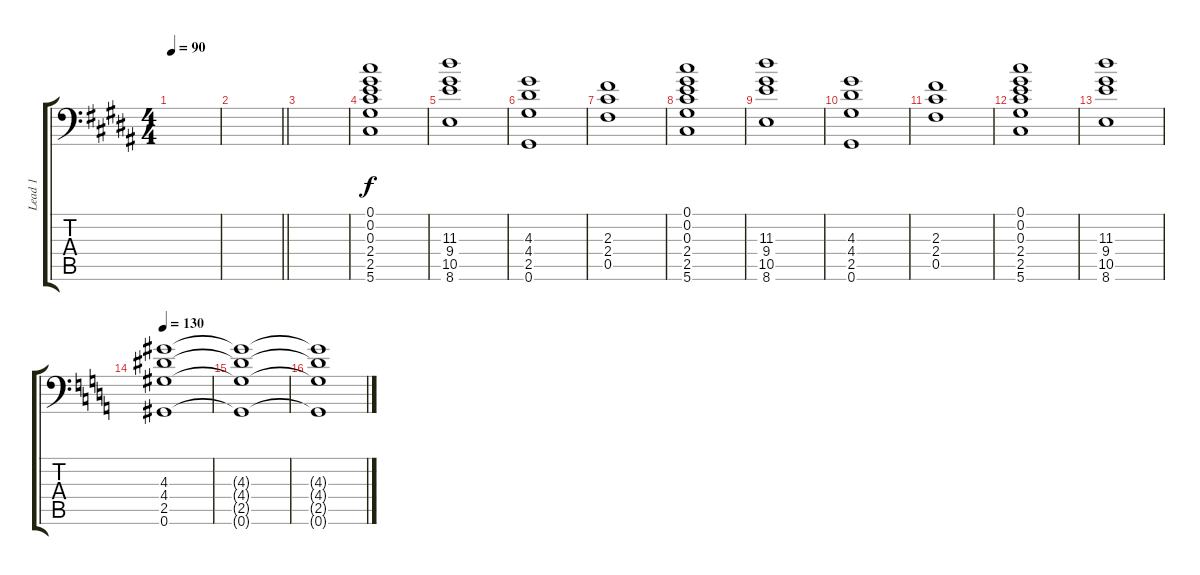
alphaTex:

\track ("Lead 1" "Lead 1") {instrument distortionguitar}
\staff {score tabs}
\tuning (Db4 Ab3 E3 B2 Gb2 Ab1) {hide}
\ts (4 4)
\tempo 90
\clef f4
\ks b
|
\barLineRight lightlight
|
|
(0.1 0.2 0.3 2.4 2.5 5.6).1{volume 12 balance 3} |
(11.3 9.4 10.5 8.6).1 |
(4.3 4.4 2.5 0.6).1 |
(2.3 2.4 0.5).1 |
(0.1 0.2 0.3 2.4 2.5 5.6).1 |
(11.3 9.4 10.5 8.6).1 |
(4.3 4.4 2.5 0.6).1 |
(2.3 2.4 0.5).1 |
(0.1 0.2 0.3 2.4 2.5 5.6).1 |
(11.3 9.4 10.5 8.6).1 |
\tempo 130
\ks c
(4.3 4.4 2.5 0.6).1{volume 4} |
(4.3{t} 4.4{t} 2.5{t} 0.6{t}).1 |
(4.3{t} 4.4{t} 2.5{t} 0.6{t}).1
